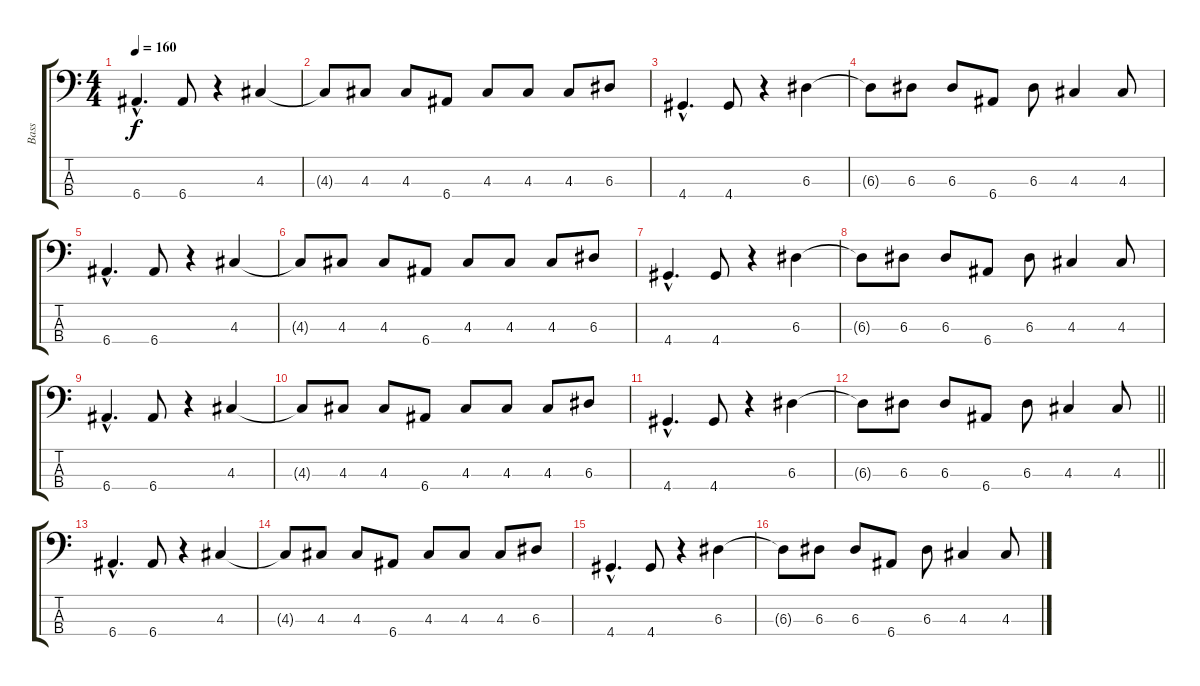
\track ("Bass" "Bass") {instrument electricbasspick}
\staff {score tabs}
\tuning (G2 D2 A1 E1) {hide}
\ts (4 4)
\tempo 160
\clef f4
\ks c
6.4{hac}.4{d dy f} 6.4.8 r.4 4.3.4 |
4.3{t}.8 4.3.8 4.3.8 6.4.8 4.3.8 4.3.8 4.3.8 6.3.8 |
4.4{hac}.4{d} 4.4.8 r.4 6.3.4 |
6.3{t}.8 6.3.8 6.3.8 6.4.8 6.3.8 4.3.4 4.3.8 |
6.4{hac}.4{d} 6.4.8 r.4 4.3.4 |
4.3{t}.8 4.3.8 4.3.8 6.4.8 4.3.8 4.3.8 4.3.8 6.3.8 |
4.4{hac}.4{d} 4.4.8 r.4 6.3.4 |
6.3{t}.8 6.3.8 6.3.8 6.4.8 6.3.8 4.3.4 4.3.8 |
6.4{hac}.4{d} 6.4.8 r.4 4.3.4 |
4.3{t}.8 4.3.8 4.3.8 6.4.8 4.3.8 4.3.8 4.3.8 6.3.8 |
4.4{hac}.4{d} 4.4.8 r.4 6.3.4 |
\barLineRight lightlight
6.3{t}.8 6.3.8 6.3.8 6.4.8 6.3.8 4.3.4 4.3.8 |
6.4{hac}.4{d} 6.4.8 r.4 4.3.4 |
4.3{t}.8 4.3.8 4.3.8 6.4.8 4.3.8 4.3.8 4.3.8 6.3.8 |
4.4{hac}.4{d} 4.4.8 r.4 6.3.4 |
6.3{t}.8 6.3.8 6.3.8 6.4.8 6.3.8 4.3.4 4.3.8
